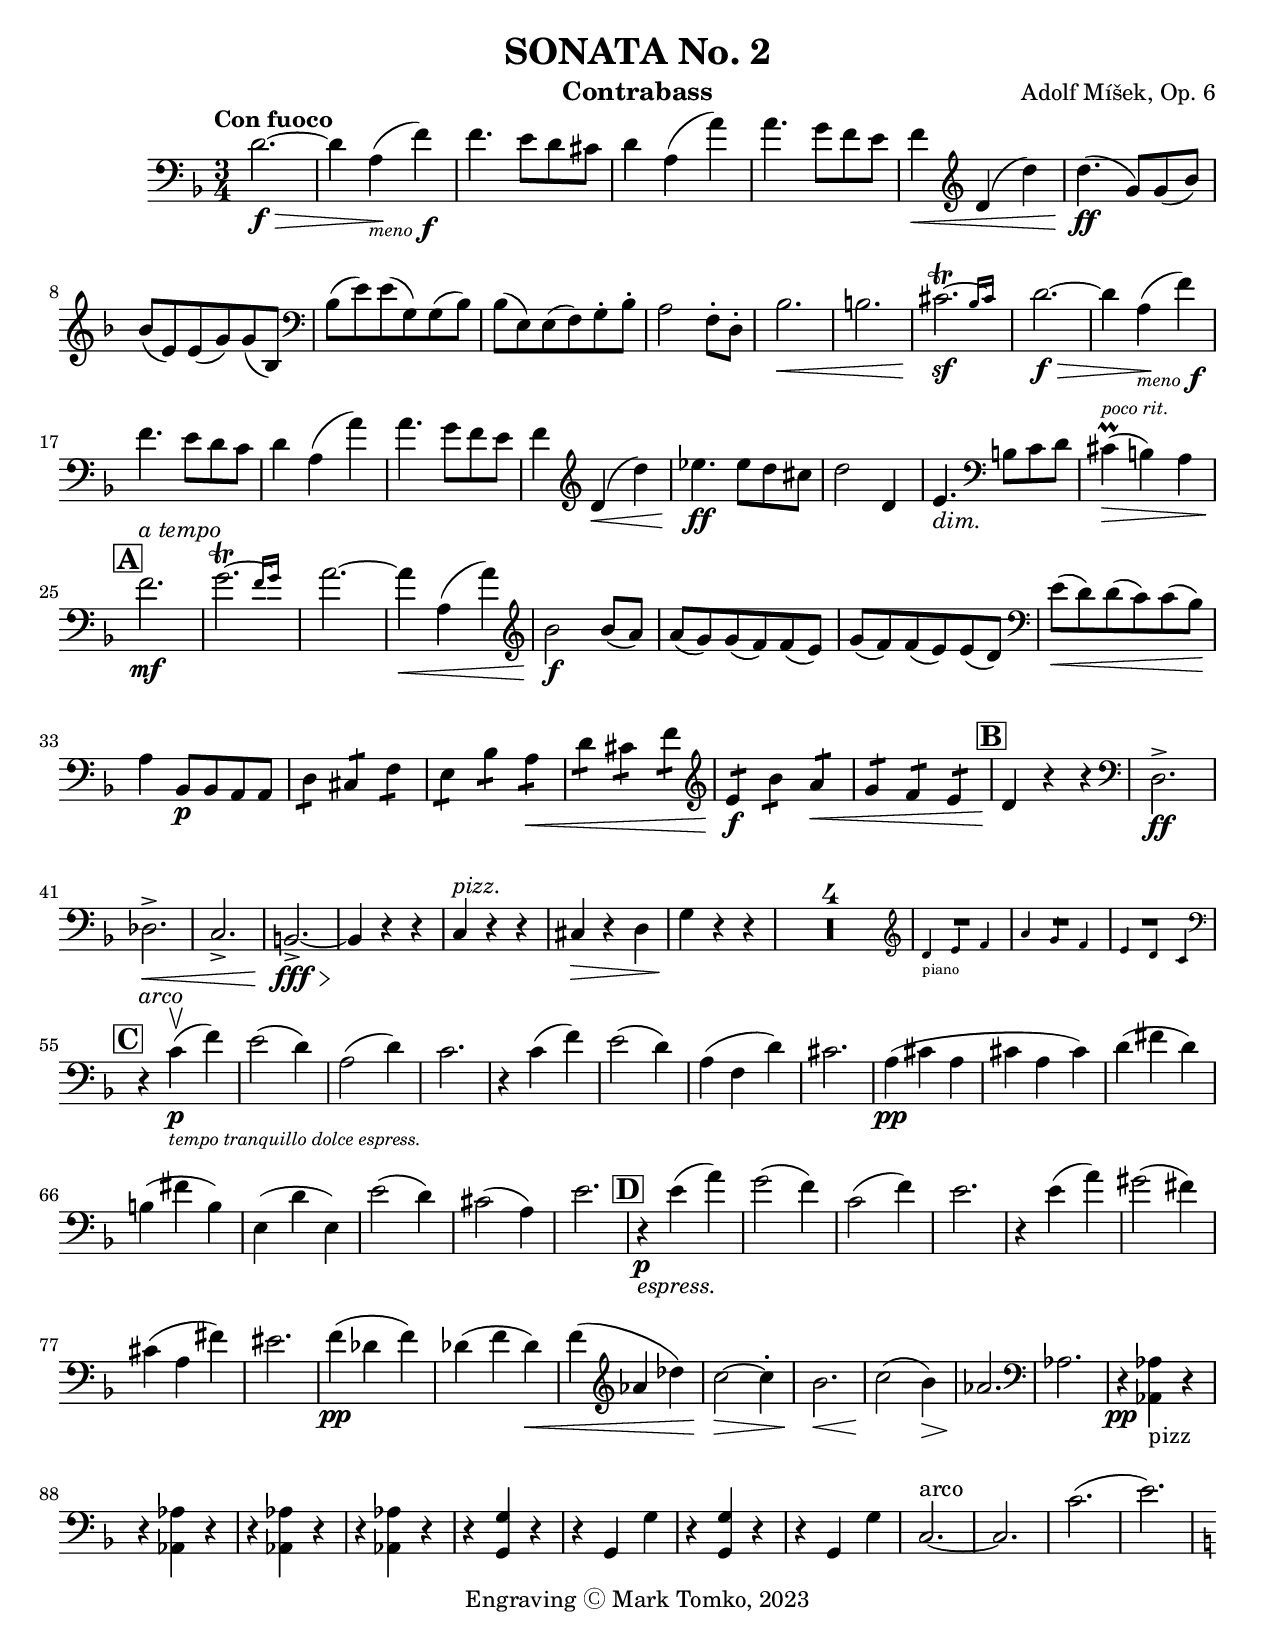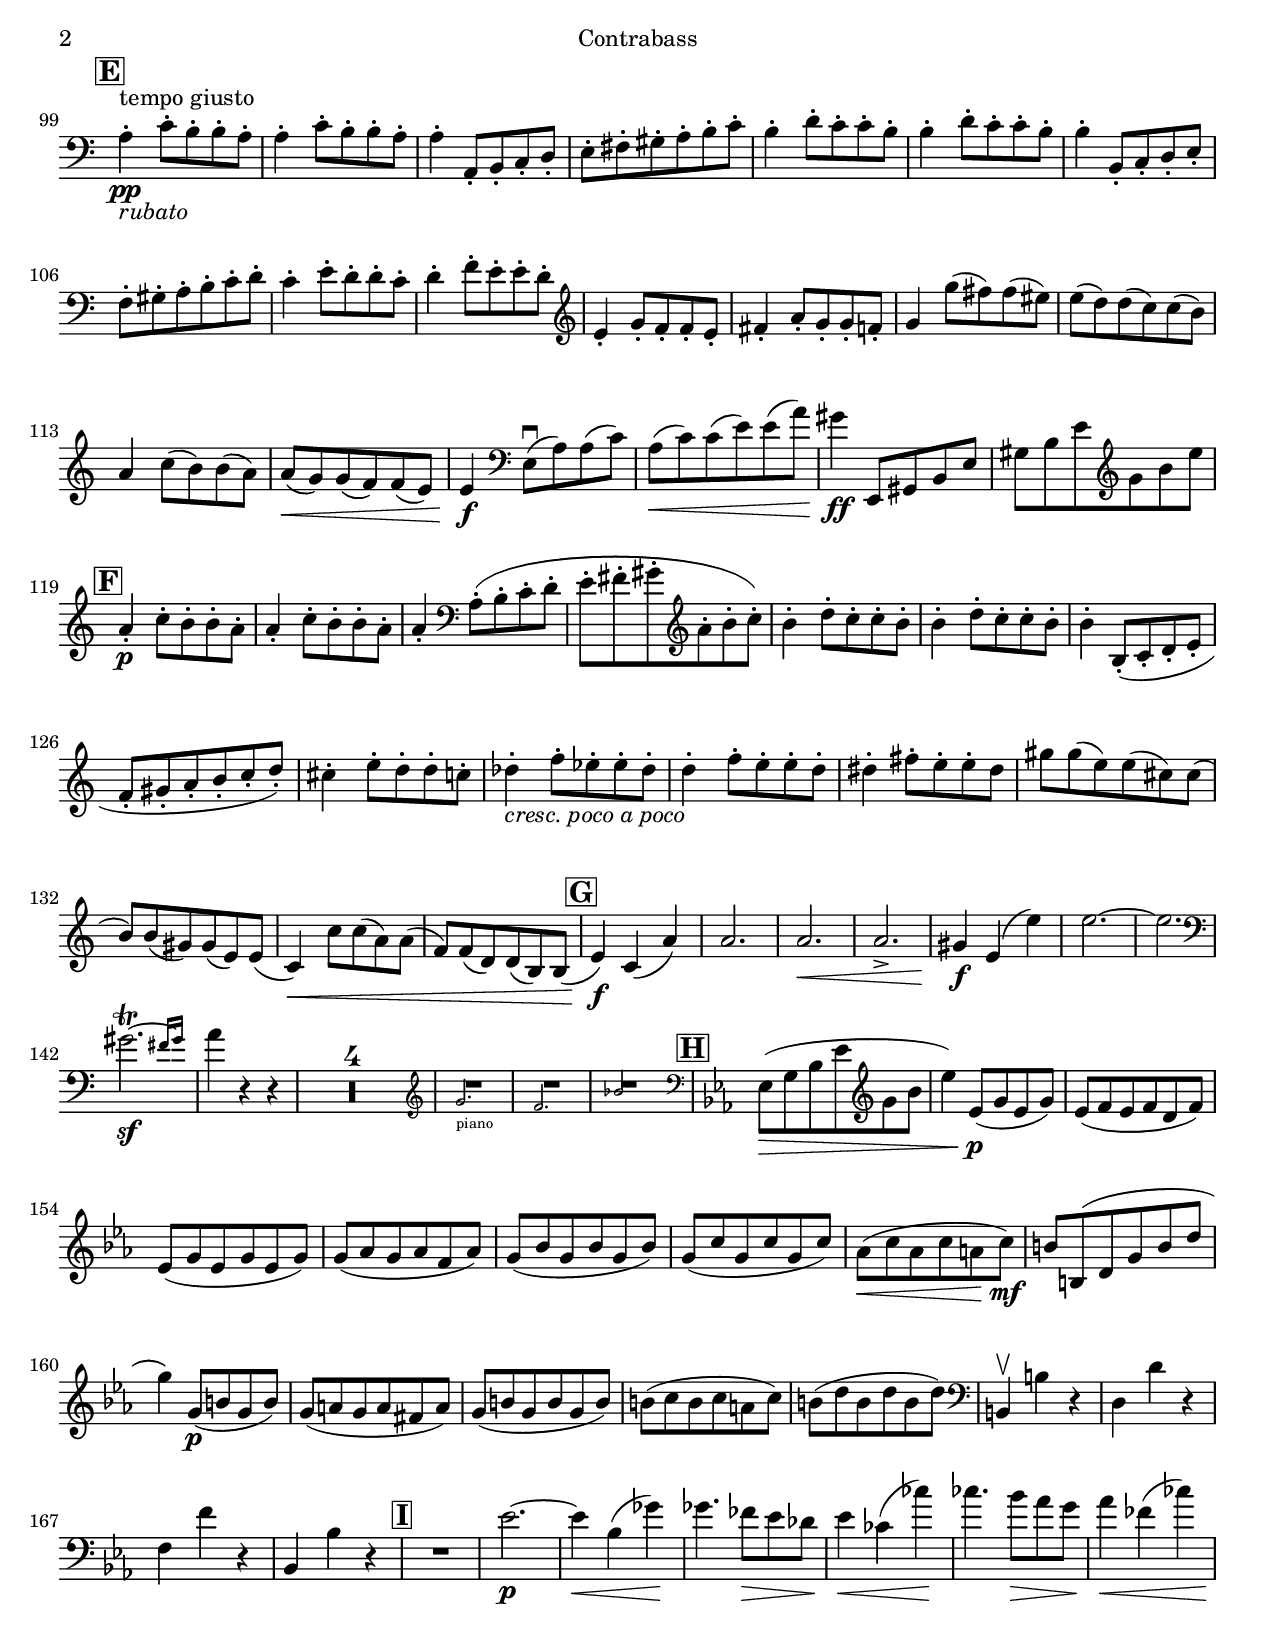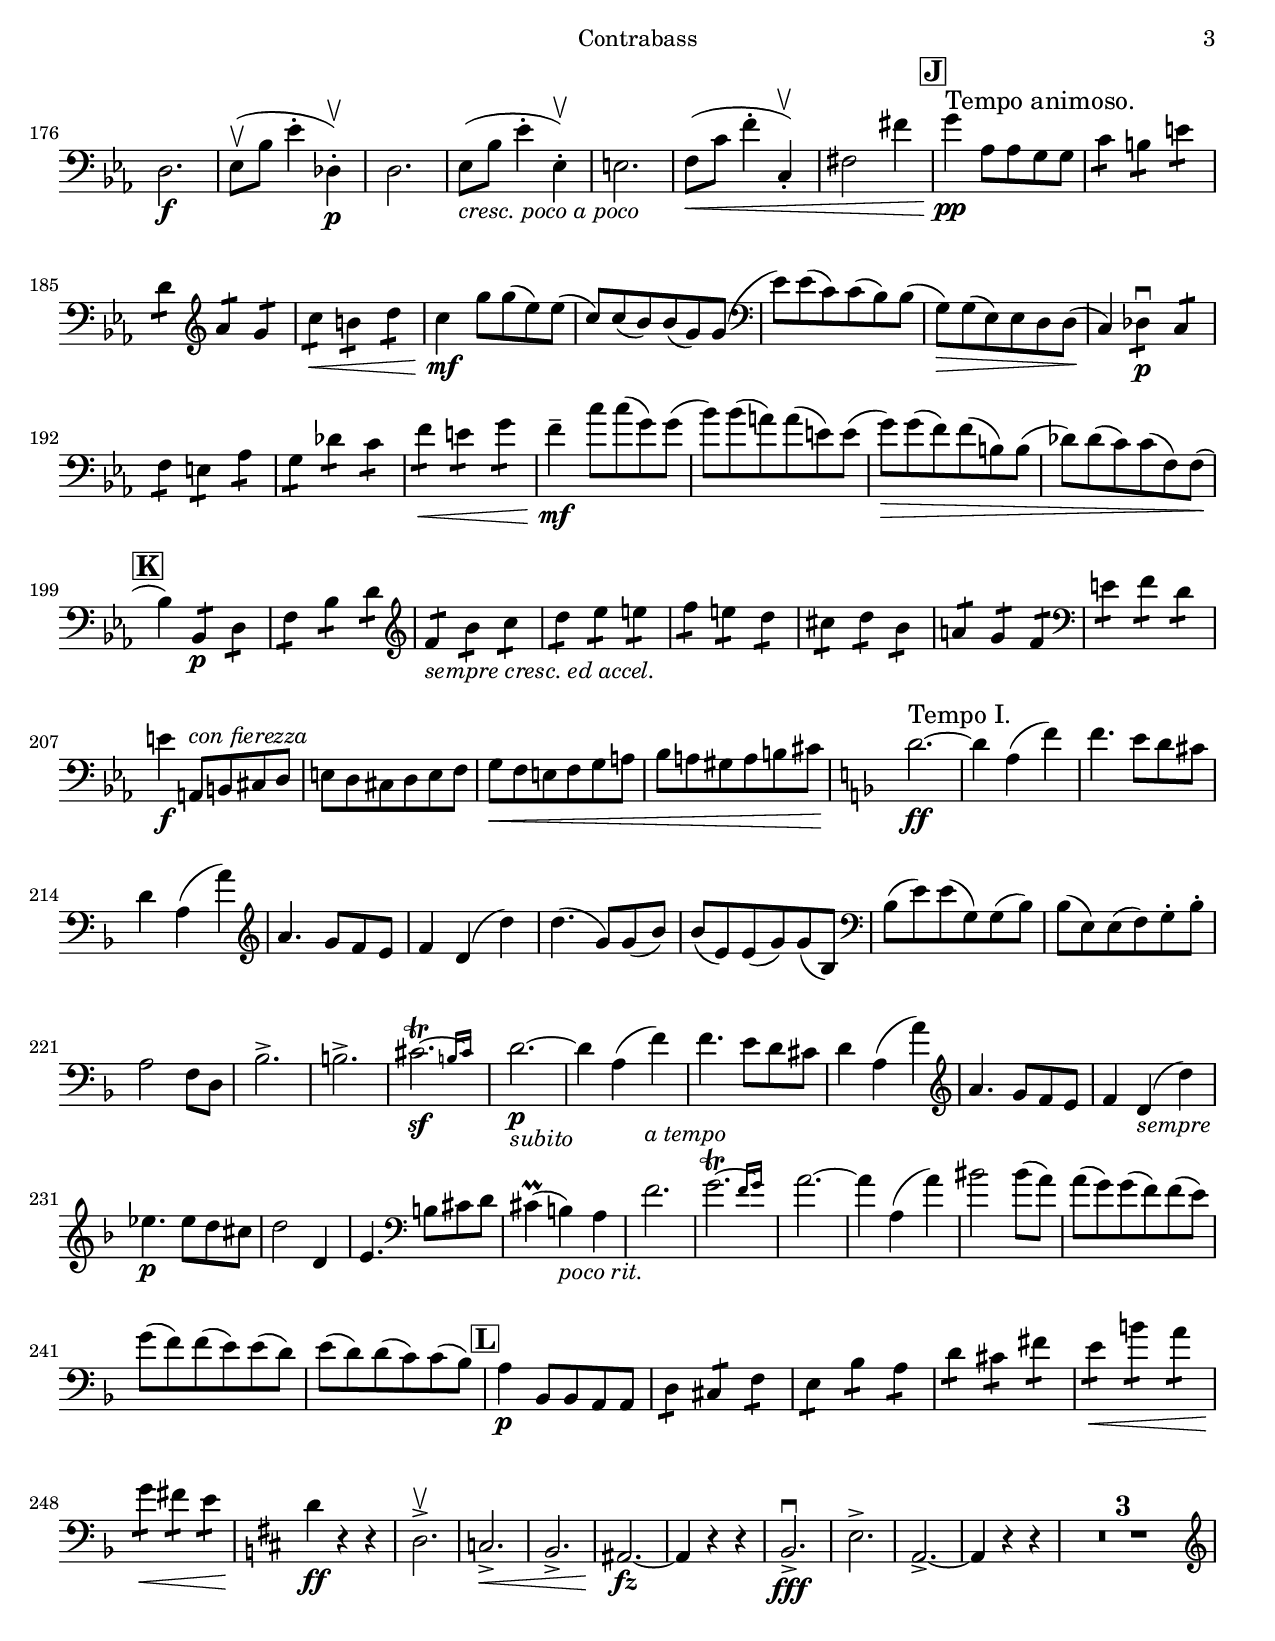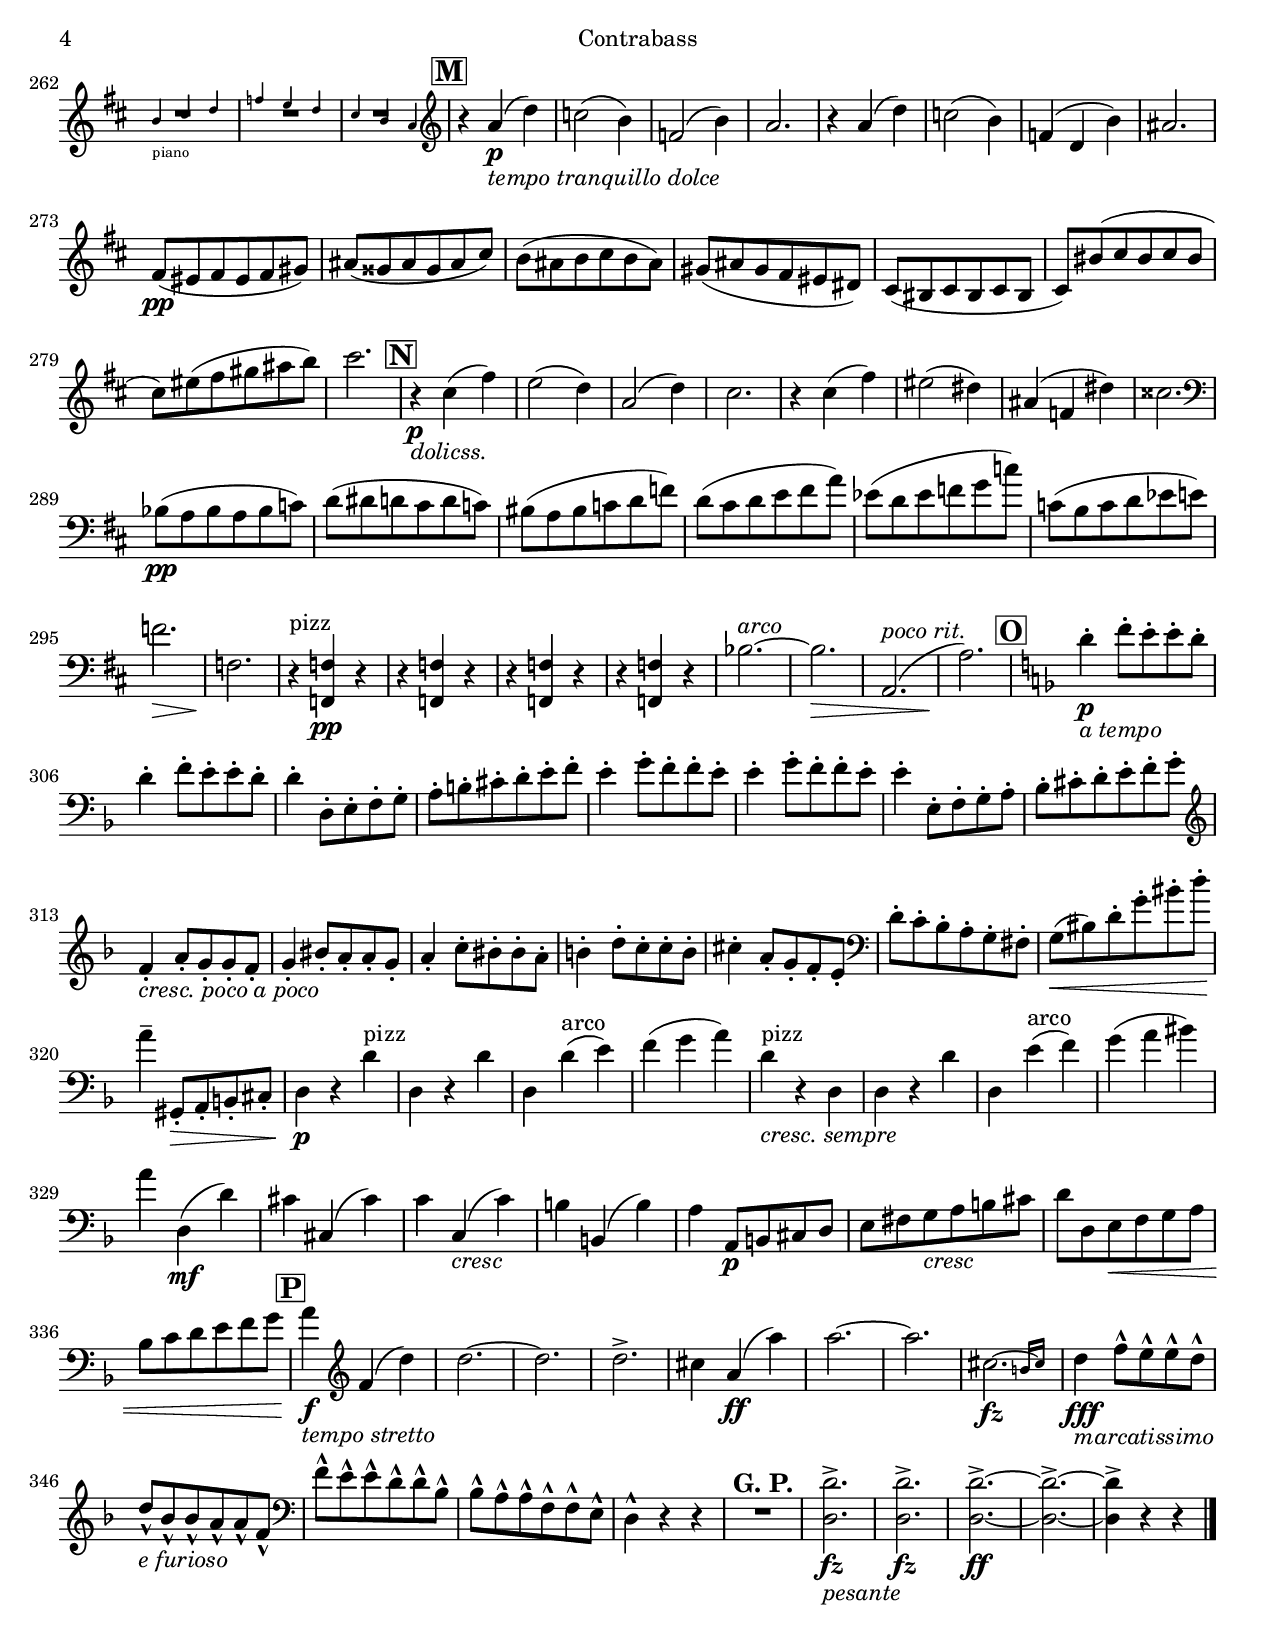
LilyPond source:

\version "2.24.3"

menoF = \markup { \tiny \italic meno \dynamic f }

\header {
  title = "SONATA No. 2"
  composer = "Adolf Míšek, Op. 6"
  instrument = "Contrabass"
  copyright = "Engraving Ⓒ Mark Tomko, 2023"
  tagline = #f
}

\paper {
  #(set-paper-size "letter")
}

\book {
  \score {
    \new Staff {
      \new Voice {
        \relative {
          \set Score.rehearsalMarkFormatter = #format-mark-box-alphabet
          \clef bass
          \time 3/4
          \key d \minor
          \tempo "Con fuoco"

          | d'2.~ \f\>
          | d4 a4_\menoF\! (f'4)
          | f4. e8 d8 cis8
          | d4 a4 (a'4)
          | a4. g8 f8 e8
          | f4\< \clef treble d4 (d'4)
          | d4.\ff (g,8) g8 (bes8) \break
          | bes8 (e,8) e8 (g8) g8 (bes,8)
          | \clef bass bes8 (e8) e8 (g,8) g8 (bes8)
          | bes8 (e,8) e8 (f8) g8-. bes8-.
          | a2 f8-. d8-.
          | bes'2.\<
          | b2.
          | \afterGrace cis2.~\trill\sf{ bes16 [cis] }
          | d2.~\f\>
          | d4 a4_\menoF\! (f'4) \break
          | f4. e8 d8 c8
          | d4 a4 (a'4)
          | a4. g8 f8 e8
          | f4 \clef treble d4\< (d'4)
          | ees4.\ff ees8 d8 cis8
          | d2 d,4
          | e4._\markup {\italic dim. } \clef bass b8 c8 d8
          | cis4^\markup{ \italic \tiny "poco rit." }\prall\> (b4) a4 \break
          | \mark \default f'2.\mf^\markup { \italic "a tempo" }
          | \afterGrace g2.~\trill { f16 [g] }
          | a2.~
          | a4\< a,4 (a'4)
          | \clef treble bes2\f bes8 (a8)
          | a8 (g8) g8 (f8) f8 (e8)
          | g8 (f8) f8 (e8) e8 (d8)
          | \clef bass e8\< (d8) d8 (c8) c8 (bes8)\! \break
          | a4 bes,8\p bes8 a8 a8
          | \repeat tremolo 2 d8 \repeat tremolo 2 cis8 \repeat tremolo 2 f8
          | \repeat tremolo 2 e8 \repeat tremolo 2 bes'8 \repeat tremolo 2 a8\<
          | \repeat tremolo 2 d8 \repeat tremolo 2 cis8 \repeat tremolo 2 f8
          | \clef treble \repeat tremolo 2 e8\f \repeat tremolo 2 bes'8 \repeat tremolo 2 a8\<
          | \repeat tremolo 2 g8 \repeat tremolo 2 f8 \repeat tremolo 2 e8
          | \mark \default d4\! r4 r4
          | \clef bass d,2.->\ff \break
          | des2.->\<
          | c2.->
          | b2.~->\fff\>
          | b4\! r4 r4
          | c4^\markup { \italic pizz. } r4 r4
          | cis4\> r4 d4
          | g4\! r4 r4
          | \compressMMRests{ R2.*4 }
          |
          <<
            \new CueVoice {
              \cueClef "treble" \stemUp d'4_"piano" e f
            }
            { R2. }
          >>
          | <<
            \new CueVoice {
              \stemUp a4 g f
            }
            { R2. }
          >>
          | <<
            \new CueVoice {
              \stemUp e4 d c \cueClefUnset
            }
            { R2. }
          >> \break
          | \mark \default r4^\markup { \italic arco } c4\p_\markup{ \tiny \italic "tempo tranquillo dolce espress."  }-\upbow (f)
          | e2 (d4)
          | a2 (d4)
          | c2.
          | r4 c (f)
          | e2 (d4)
          | a (f d')
          | cis2.
          | a4 \pp (cis a
          | cis a cis)
          | d (fis d) \break
          | b (fis' b,)
          | e, (d' e,)
          | e'2 (d4)
          | cis2 (a4)
          | e'2.
          | \mark \default r4\p_\markup{ \italic espress. } e4 (a)
          | g2 (f4)
          | c2 (f4)
          | e2.
          | r4 e (a)
          | gis2 (fis4) \break
          | cis (a fis')
          | eis2.
          | f4\pp (des f)
          | des (f des)\<
          | f (\clef treble aes des)
          | c2\>~c4-.
          | bes2.\<
          | c2\! (bes4)\>
          | aes2.\!
          | \clef bass aes,
          | r4\pp <<aes aes,_pizz>> r \break
          | r <<aes' aes,>> r
          | r <<aes' aes,>> r
          | r <<aes' aes,>> r
          | r <<g' g,>> r
          | r g g'
          | r <<g, g'>> r
          | r g, g'
          | c,2.~^arco
          | c2.
          | c'2. (
          | e2.) \pageBreak
          | \mark \default \key c \major a,4-.\pp_\markup{ \italic rubato }^\markup { "tempo giusto" } c8-. b-. b-. a-.
          | a4-. c8-. b-. b-. a-.
          | a4-. a,8-. b-. c-. d-.
          | e-. fis-. gis-. a-. b-. c-.
          | b4-. d8-. c-. c-. b-.
          | b4-. d8-. c-. c-. b-.
          | b4-. b,8-. c-. d-. e-. \break
          | f-. gis-. a-. b-. c-. d-.
          | c4-. e8-. d-. d-. c-.
          | d4-. f8-. e-. e-. d-.
          | \clef treble e4-. g8-. f-. f-. e-.
          | fis4-. a8-. g-. g-. f-.
          | g4 g'8 (fis) fis (eis)
          | e8 (d) d (c) c (b) \break
          | a4 c8 (b) b (a)
          | a8\< (g) g (f) f (e)
          | e4\f \clef bass e,8\downbow (a) a (c)
          | a8\< (c) c (e) e (a)
          | gis4\ff e,,8 gis b e
          | gis8 b e \clef treble g b e \break
          | \mark \default a,4-.\p c8-. b-. b-. a-.
          | a4-. c8-. b-. b-. a-.
          | a4-. \clef bass  a,8-. (b-. c-. d-.
          | e8-. fis-. gis-. \clef treble a-. b-. c-.)
          | b4-. d8-. c-. c-. b-.
          | b4-. d8-. c-. c-. b-.
          | b4-. b,8-. (c-. d-. e-. \break
          | f8-. gis-. a-. b-. c-. d-.)
          | cis4-. e8-. d-. d-. c-.
          | des4-._\markup { \italic "cresc. poco a poco"} f8-. ees-. ees-. des-.
          | d4-. f8-. e-. e-. d-.
          | dis4-. fis8-. e-. e-. dis
          | gis8 gis (e) e (cis) cis ( \break
          | b8) b (gis) gis (e) e (
          | c4)\< c'8 c (a) a (
          | f8) f (d) d (b) b (
          | \mark \default e4\f) c (a')
          | a2.
          | a2.\<
          | a2.\accent
          | gis4\f e (e')
          | e2.~
          | e2. \break
          | \clef bass \afterGrace gis,2.~\trill\sf{ fis16 [gis] }
          | a4 r r
          | \compressMMRests{ R2.*4 }
          |
          <<
            \new CueVoice {
              \cueClef "treble" \stemUp g2._"piano"
            }
            { R2. }
          >>
          |
          <<
            \new CueVoice {
              \stemUp f2.
            }
            { R2. }
          >>
          |
          <<
            \new CueVoice {
              \stemUp bes2. \cueClefUnset
            }
            { R2. }
          >>
          | \mark \default \key ees \major ees,,8\> (g bes ees \clef treble g bes
          | ees4) ees,8\p (g ees g)
          | ees8 (f ees f d f) \break
          | ees8 (g ees g ees g)
          | g8 (aes g aes f aes)
          | g8 (bes g bes g bes)
          | g8 (c g c g c)
          | aes8\< (c aes c a c\mf)
          | b8 b, (d g b d \break
          | g4) g,8\p (b g b)
          | g8 (a g a fis a)
          | g8 (b g b g b)
          | b8 (c b c a c)
          | b8 (d b d b d)
          | \clef bass b,,4\upbow b' r
          | d,4 d' r \break
          | f,4 f' r
          | bes,,4 bes' r
          | \mark \default R2.
          | ees2.\p~
          | ees4\< bes (ges') \!
          | ges4. fes8 \> ees des \!
          | ees4\< ces (ces') \!
          | ces4. bes8 \> aes g \!
          | aes4 \< fes (ces') \pageBreak
          | d,,2.\f
          | ees8\upbow (bes' ees4-. des,-.\upbow\p)
          | d2.
          | ees8_\markup { \italic "cresc. poco a poco"} (bes' ees4-. ees,-.\upbow)
          | e2.
          | f8\< (c' f4-. c,-.\upbow)
          | fis2 fis'4
          | \mark \default g4^\markup{ \large "Tempo animoso." }\pp aes,8 aes g g
          | \repeat tremolo 2 c8 \repeat tremolo 2 b8 \repeat tremolo 2 e8 \break
          | \repeat tremolo 2 d8 \clef treble \repeat tremolo 2 aes'8 \repeat tremolo 2 g8
          | \repeat tremolo 2 c8\< \repeat tremolo 2 b \repeat tremolo2 d
          | c4\mf g'8 g (ees) ees (
          | c8) c (bes) bes (g) g (
          | \clef bass ees8) ees (c) c (bes) bes (
          | g8)\> g (ees) ees d d ( \!
          | c4) \repeat tremolo 2 des8\downbow\p \repeat tremolo 2 c8\break
          | \repeat tremolo 2 f8 \repeat tremolo 2 e8 \repeat tremolo 2 aes
          | \repeat tremolo 2 g8 \repeat tremolo 2 des'8 \repeat tremolo 2 c8
          | \repeat tremolo 2 f8\< \repeat tremolo 2 e \repeat tremolo 2 g
          | f4\tenuto\mf c'8 c (g) g (
          | bes8) bes (a) a (e) e (
          | g8)\> g (f) f (b,) b (
          | des8) des (c) c (f,) f ( \! \break
          | \mark \default bes4) \repeat tremolo 2 bes,8\p \repeat tremolo 2 d8
          | \repeat tremolo 2 f8 \repeat tremolo 2 bes8 \repeat tremolo 2 d8
          | \clef treble \repeat tremolo 2 f8_\markup { \italic "sempre cresc. ed accel."} \repeat tremolo 2 bes8 \repeat tremolo 2 c8
          | \repeat tremolo 2 d8 \repeat tremolo 2 ees8 \repeat tremolo 2 e8
          | \repeat tremolo 2 f8 \repeat tremolo 2 e8 \repeat tremolo 2 d8
          | \repeat tremolo 2 cis8 \repeat tremolo 2 d8 \repeat tremolo 2 bes
          | \repeat tremolo 2 a8 \repeat tremolo 2 g8 \repeat tremolo 2 f8
          | \clef bass \repeat tremolo 2 e8 \repeat tremolo 2 f8 \repeat tremolo 2 d8 \break
          | e4\f a,,8^\markup { \italic "con fierezza" } b cis d
          | e8 d cis d e f
          | g8\< f e f g a
          | bes8 a gis a b cis
          | \key d \minor d2.\ff^\markup{ \large "Tempo I." }~
          | d4 a (f')
          | f4. e8 d cis \break
          | d4 a (a')
          | \clef treble a4. g8 f e
          | f4 d (d')
          | d4. (g,8) g (bes)
          | bes8 (e,) e (g) g (bes,)
          | \clef bass bes8 (e) e (g,) g (bes)
          | bes8 (e,) e (f) g-. bes-. \break
          | a2 f8 d8
          | bes'2.\accent
          | b2.\accent
          | \afterGrace cis2.\sf~\trill\sf{ b16 [cis] }
          | d2.~\p_\markup { \italic subito }
          | d4 a (f')
          | f4. e8 d cis
          | d4 a (a')
          | \clef treble a4. g8 f e
          | f4 d_\markup { \italic sempre} (d') \break
          | ees4.\p ees8 d cis
          | d2 d,4
          | e4. \clef bass b8 cis d
          | cis4\prall (b_\markup { \italic "poco rit." }) a
          | f'2.^\markup { \italic "a tempo" }
          | \afterGrace g2.~\trill {f16 [g] }
          | a2.~
          | a4 a, (a')
          | bis2 bis8 (a)
          | a8 (g) g (f) f (e) \break
          | g8 (f) f (e) e (d)
          | e (d) d (c) c (bes)
          | \mark \default a4\p bes,8 bes a a
          | \repeat tremolo 2 d8 \repeat tremolo 2 cis8 \repeat tremolo 2 f8
          | \repeat tremolo 2 e8 \repeat tremolo 2 bes'8 \repeat tremolo 2 a8
          | \repeat tremolo 2 d8 \repeat tremolo 2 cis8 \repeat tremolo 2 fis8
          | \repeat tremolo 2 e8\< \repeat tremolo 2 b'8 \repeat tremolo 2 a8 \break
          | \repeat tremolo 2 g8\< \repeat tremolo 2 fis8 \repeat tremolo 2 e8
          | \key d \major d4\ff r r
          | d,2.\accent\upbow
          | c2.\accent\<
          | b2.\accent
          | ais2.~\fz
          | ais4 r r
          | b2.\fff\accent\downbow
          | e2.\accent
          | a,2.~\accent
          | a4 r r
          | \compressMMRests{ R2.*3 } \clef treble \pageBreak
          |
          <<
            \new CueVoice {
              \stemUp b''4_"piano" cis d
            }
            { R2. }
          >>
          |
          <<
            \new CueVoice {
              \stemUp f4 e d
            }
            { R2. }
          >>
          |
          <<
            \new CueVoice {
              \stemUp cis4 b a
            }
            { R2. }
          >>
          | \mark \default \set Staff.forceClef = ##t \clef treble r4 a\p_\markup { \italic "tempo tranquillo dolce" } (d)
          | c2 (b4)
          | f2 (b4)
          | a2.
          | r4 a (d)
          | c2 (b4)
          | f4 (d b')
          | ais2. \break
          | fis8\pp (eis fis eis fis gis)
          | ais8 (gisis ais gisis ais cis)
          | b8 (ais b cis b ais)
          | gis8 (ais gis fis eis dis)
          | cis8 (bis cis bis cis bis
          | cis8) bis' (cis bis cis bis \break
          | cis8) eis (fis gis ais b)
          | cis2.
          | \mark \default r4\p_\markup { \italic dolicss. } cis, (fis)
          | e2 (d4)
          | a2 (d4)
          | cis2.
          | r4 cis (fis)
          | eis2 (dis4)
          | ais (f dis')
          | cisis2.\break
          | \clef bass bes,8\pp (a bes a bes c)
          | d8 (dis d cis d c)
          | bis8 (a bis c d f)
          | d8 (cis d e fis a)
          | ees8 (d ees f g c)
          | c,8 (b c d ees e) \break
          | f2.\>
          | f,2.\!
          | r4^pizz << f f,\pp >> r
          | r4 << f' f, >> r
          | r4 << f' f, >> r
          | r4 << f' f, >> r
          | bes'2.~^\markup { \italic arco }
          | bes2.\>
          | a,2.^\markup {\italic "poco rit."} (
          | a'2.)\!
          | \key d \minor \mark \default d4-.\p_\markup { \italic "a tempo" } f8-. e-. e-. d-.\break
          | d4-. f8-. e-. e-. d-.
          | d4-. d,8-. e-. f-. g-.
          | a-. b-. cis-. d-. e-. f-.
          | e4-. g8-. f-. f-. e-.
          | e4-. g8-. f-. f-. e-.
          | e4-. e,8-. f-. g-. a-.
          | bes8-. cis-. d-. e-. f-. g-.\break
          | \clef treble f4-._\markup { \italic "cresc. poco a poco " } a8-. g-. g-. f-.
          | g4-. bis8-. a-. a-. g-.
          | a4-. c8-. bis-. bis-. a-.
          | b4-. d8-. c-. c-. b-.
          | cis4-. a8-. g-. f-. e-.
          | \clef bass d8-. c-. bes-. a-. g-. fis-.
          | g8\< (bis) d-. g-. bis-. d-.\! \break
          | a4\tenuto gis,,8-.\> a-. b-. cis-.
          | d4\p r d'^pizz
          | d,4 r d'
          | d,4 d'^arco (e)
          | f4 (g a)
          | d,4^pizz_\markup { \italic "cresc. sempre" } r d,
          | d4 r d'
          | d,4 e'^arco (f)
          | g4 (a bis) \break
          | a4 d,,\mf (d')
          | cis4 cis,4 (cis'4)
          | c4 c,_\markup { \italic cresc } (c')
          | b4 b, (b')
          | a4 a,8\p b cis d
          | e8 fis g_\markup { \italic cresc } a b cis
          | d8 d,8 e\< f g a \break
          | bes8 c d e f g 
          | \mark \default a4\f_\markup { \italic "tempo stretto"} \clef treble f (d')
          | d2.~
          | d2.
          | d2.\accent
          | cis4 a\ff (a')
          | a2.~
          | a2.
          | \afterGrace cis,~\fz { b16 [cis] }
          | d4\fff_\markup { \italic "marcatissimo" } f8\marcato e\marcato e\marcato d\marcato \break
          | d8\marcato_\markup { \italic "e furioso" } bes\marcato bes\marcato a\marcato a\marcato f\marcato
          | \clef bass f8\marcato e\marcato e\marcato d\marcato d\marcato bes\marcato
          | bes8\marcato a\marcato a\marcato f\marcato f\marcato e\marcato
          | d4\marcato r r
          | R2.^\markup { \large \bold "G. P."}
          | <<d2.\fz_\markup { \italic "pesante" } d'\accent>>
          | <<d,2.\fz d'\accent>>
          | <<d,2.\ff~ d'\accent~>>
          | <<d,2.~ d'\accent~>>
          | <<d,4 d'\accent>> r r \fine
        }
      }
    }
  }
}


